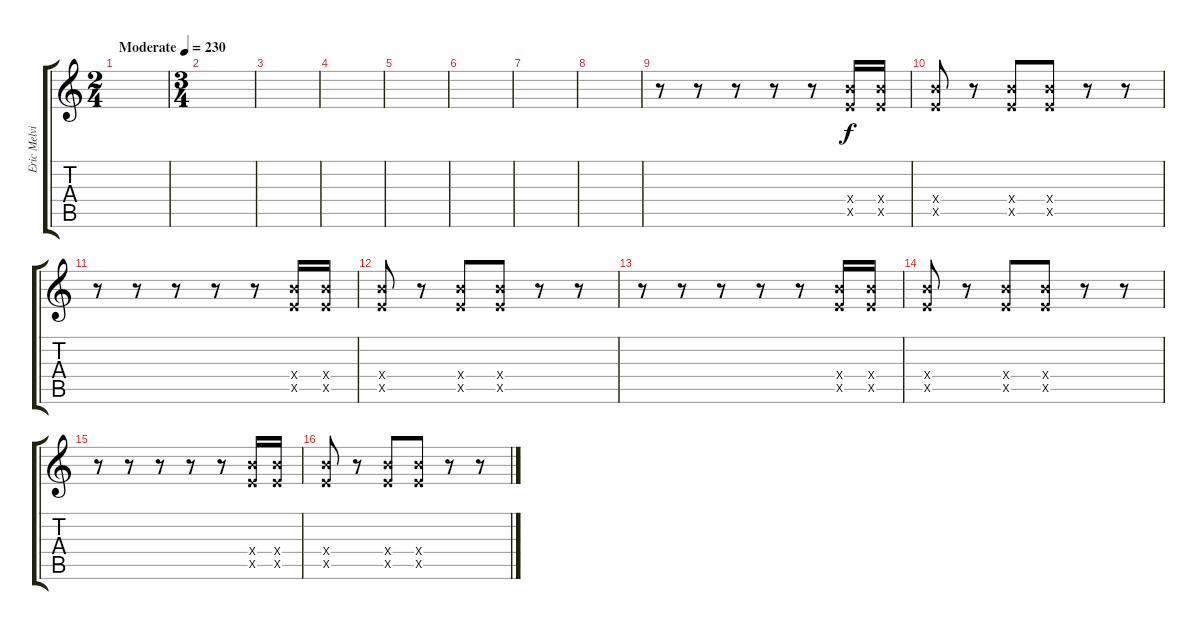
\track ("Eric Melvin" "Eric Melvi") {instrument overdrivenguitar}
\staff {score tabs}
\tuning (E4 B3 G3 D3 A2 E2) {hide}
\ts (2 4)
\tempo (230 "Moderate")
\clef g2
\ks c
|
\ts (3 4)
|
|
|
|
|
|
|
r.8 r.8 r.8 r.8 r.8 (9.4{x} 7.5{x}).16 (9.4{x} 7.5{x}).16 |
(9.4{x} 7.5{x}).8 r.8 (9.4{x} 7.5{x}).8 (9.4{x} 7.5{x}).8 r.8 r.8 |
r.8 r.8 r.8 r.8 r.8 (9.4{x} 7.5{x}).16 (9.4{x} 7.5{x}).16 |
(9.4{x} 7.5{x}).8 r.8 (9.4{x} 7.5{x}).8 (9.4{x} 7.5{x}).8 r.8 r.8 |
r.8 r.8 r.8 r.8 r.8 (9.4{x} 7.5{x}).16 (9.4{x} 7.5{x}).16 |
(9.4{x} 7.5{x}).8 r.8 (9.4{x} 7.5{x}).8 (9.4{x} 7.5{x}).8 r.8 r.8 |
r.8 r.8 r.8 r.8 r.8 (9.4{x} 7.5{x}).16 (9.4{x} 7.5{x}).16 |
(9.4{x} 7.5{x}).8 r.8 (9.4{x} 7.5{x}).8 (9.4{x} 7.5{x}).8 r.8 r.8
